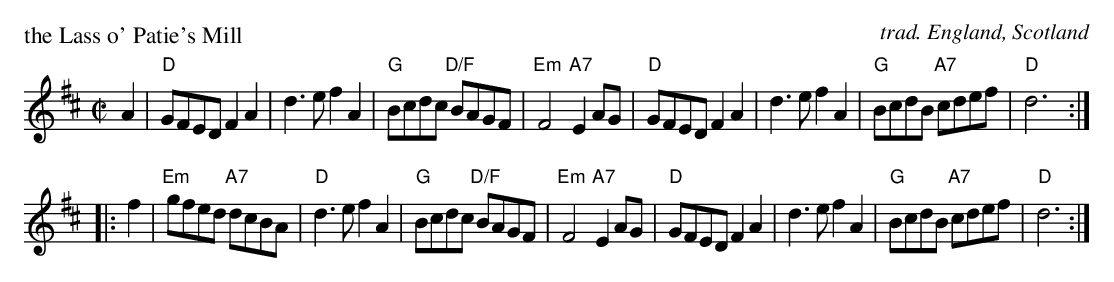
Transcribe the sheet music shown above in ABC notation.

X:1
P: the Lass o' Patie's Mill
O: trad. England, Scotland
M: C|
L: 1/8
K: D
   A2 | "D"GFED F2A2 | d3e f2A2 | "G"Bcdc "D/F"BAGF | "Em"F4 "A7"E2AG \
      | "D"GFED F2A2 | d3e f2A2 | "G"BcdB "A7"cdef | "D"d6 :|
|: f2 | "Em"gfed "A7"dcBA | "D"d3e f2A2 | "G"Bcdc "D/F"BAGF | "Em"F4 "A7"E2AG \
      | "D"GFED F2A2 | d3e f2A2 | "G"BcdB "A7"cdef | "D"d6 :|
